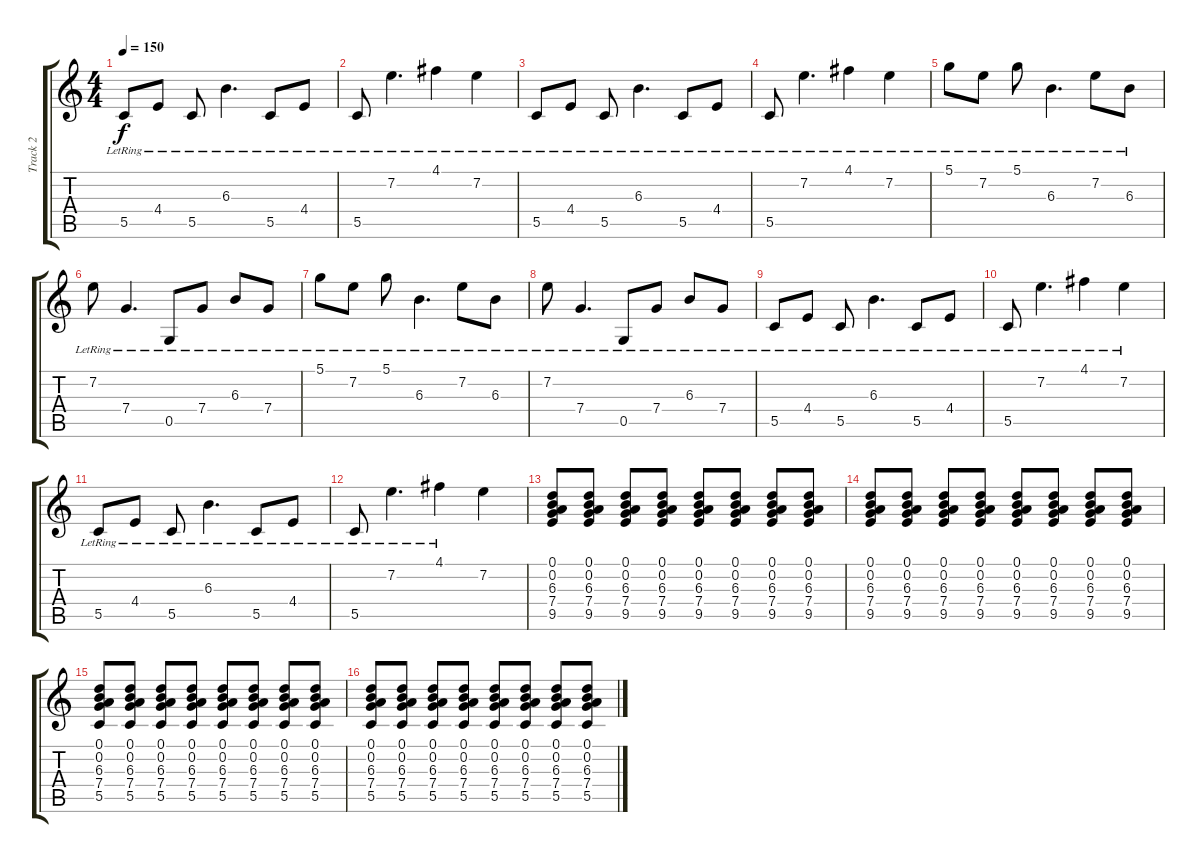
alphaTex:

\track ("Track 2" "Track 2") {instrument distortionguitar}
\staff {score tabs}
\tuning (D4 A3 F3 C3 G2 C2) {hide}
\ts (4 4)
\tempo 150
\clef g2
\ks c
5.5{lr}.8{dy f} 4.4{lr}.8 5.5{lr}.8 6.3{lr}.4{d} 5.5{lr}.8 4.4{lr}.8 |
5.5{lr}.8 7.2{lr}.4{d} 4.1{lr}.4 7.2{lr}.4 |
5.5{lr}.8 4.4{lr}.8 5.5{lr}.8 6.3{lr}.4{d} 5.5{lr}.8 4.4{lr}.8 |
5.5{lr}.8 7.2{lr}.4{d} 4.1{lr}.4 7.2{lr}.4 |
5.1{lr}.8 7.2{lr}.8 5.1{lr}.8 6.3{lr}.4{d} 7.2{lr}.8 6.3{lr}.8 |
7.2{lr}.8 7.4{lr}.4{d} 0.5{lr}.8 7.4{lr}.8 6.3{lr}.8 7.4{lr}.8 |
5.1{lr}.8 7.2{lr}.8 5.1{lr}.8 6.3{lr}.4{d} 7.2{lr}.8 6.3{lr}.8 |
7.2{lr}.8 7.4{lr}.4{d} 0.5{lr}.8 7.4{lr}.8 6.3{lr}.8 7.4{lr}.8 |
5.5{lr}.8 4.4{lr}.8 5.5{lr}.8 6.3{lr}.4{d} 5.5{lr}.8 4.4{lr}.8 |
5.5{lr}.8 7.2{lr}.4{d} 4.1{lr}.4 7.2{lr}.4 |
5.5{lr}.8 4.4{lr}.8 5.5{lr}.8 6.3{lr}.4{d} 5.5{lr}.8 4.4{lr}.8 |
5.5{lr}.8 7.2{lr}.4{d} 4.1{lr}.4 7.2.4 |
(0.1 0.2 6.3 7.4 9.5).8 (0.1 0.2 6.3 7.4 9.5).8 (0.1 0.2 6.3 7.4 9.5).8 (0.1 0.2 6.3 7.4 9.5).8 (0.1 0.2 6.3 7.4 9.5).8 (0.1 0.2 6.3 7.4 9.5).8 (0.1 0.2 6.3 7.4 9.5).8 (0.1 0.2 6.3 7.4 9.5).8 |
(0.1 0.2 6.3 7.4 9.5).8 (0.1 0.2 6.3 7.4 9.5).8 (0.1 0.2 6.3 7.4 9.5).8 (0.1 0.2 6.3 7.4 9.5).8 (0.1 0.2 6.3 7.4 9.5).8 (0.1 0.2 6.3 7.4 9.5).8 (0.1 0.2 6.3 7.4 9.5).8 (0.1 0.2 6.3 7.4 9.5).8 |
(0.1 0.2 6.3 7.4 5.5).8 (0.1 0.2 6.3 7.4 5.5).8 (0.1 0.2 6.3 7.4 5.5).8 (0.1 0.2 6.3 7.4 5.5).8 (0.1 0.2 6.3 7.4 5.5).8 (0.1 0.2 6.3 7.4 5.5).8 (0.1 0.2 6.3 7.4 5.5).8 (0.1 0.2 6.3 7.4 5.5).8 |
(0.1 0.2 6.3 7.4 5.5).8 (0.1 0.2 6.3 7.4 5.5).8 (0.1 0.2 6.3 7.4 5.5).8 (0.1 0.2 6.3 7.4 5.5).8 (0.1 0.2 6.3 7.4 5.5).8 (0.1 0.2 6.3 7.4 5.5).8 (0.1 0.2 6.3 7.4 5.5).8 (0.1 0.2 6.3 7.4 5.5).8
